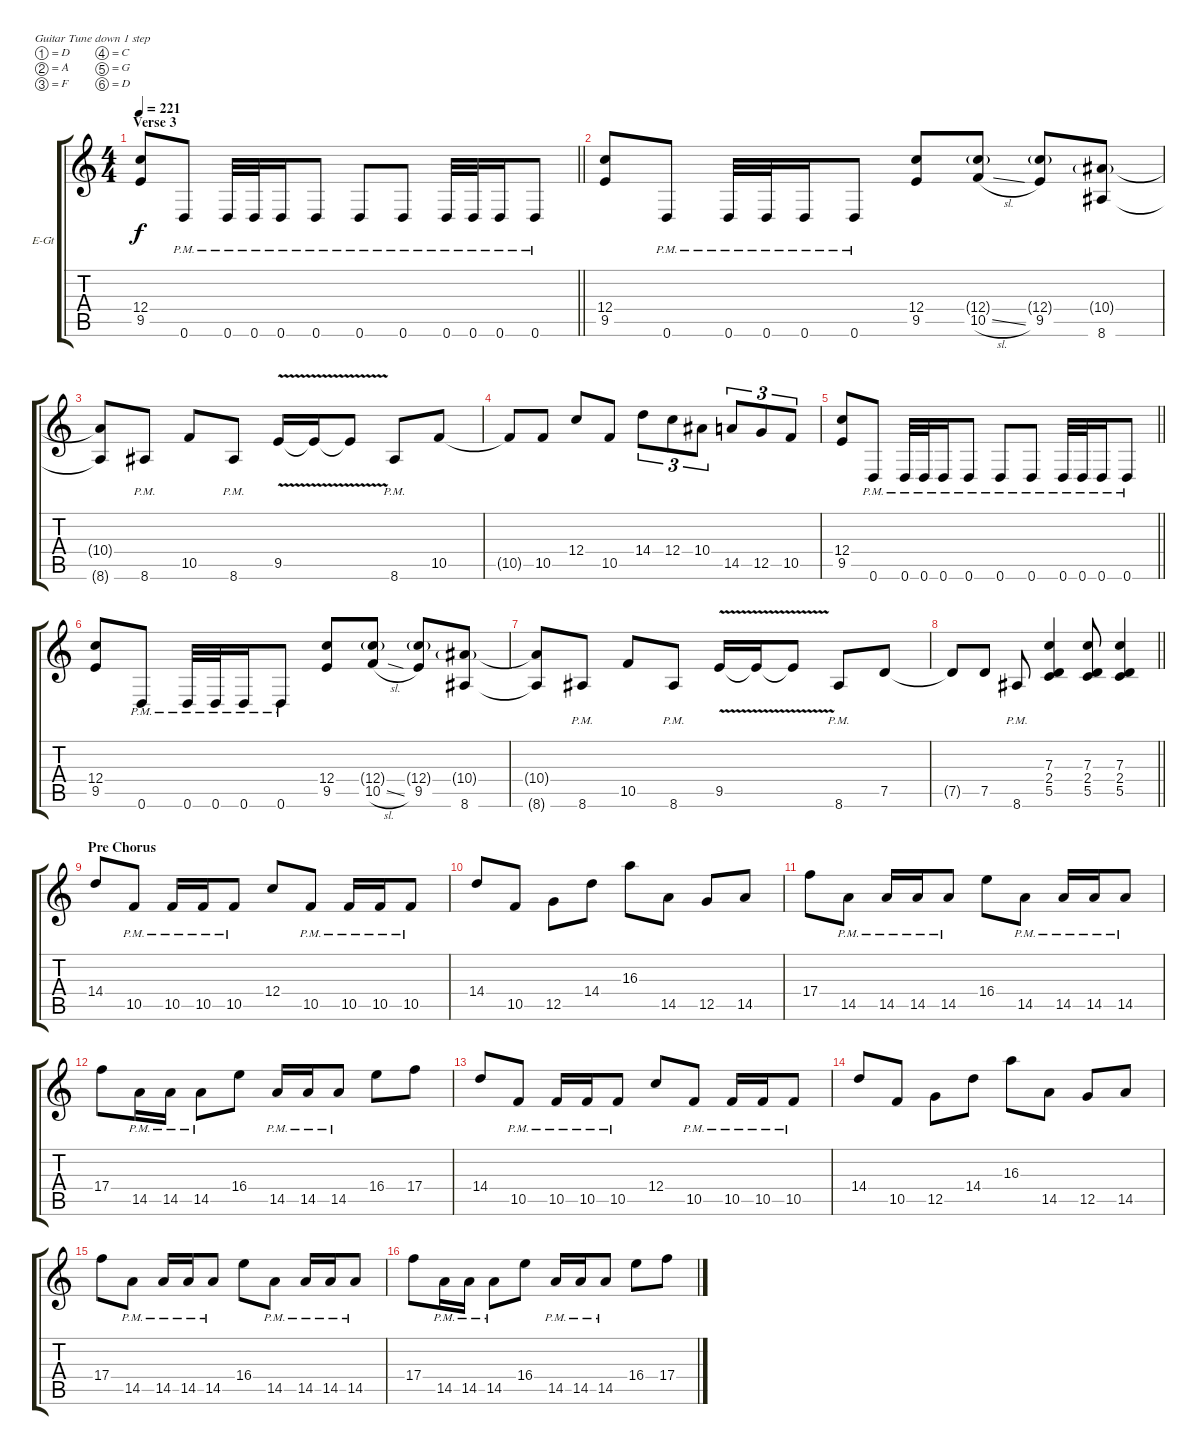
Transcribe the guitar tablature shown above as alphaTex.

\bracketExtendMode groupsimilarinstruments
\firstSystemTrackNameOrientation horizontal
\otherSystemsTrackNameOrientation horizontal
\track ("Matt Heafy" "E-Gt") {instrument distortionguitar}
\staff {score tabs}
\tuning (D4 A3 F3 C3 G2 D2)
\ts (4 4)
\section ("" "Verse 3")
\tempo 221
\clef g2
\barLineRight lightlight
\ks c
(12.4 9.5).8{dy f} 0.6{pm}.8 0.6{pm}.32 0.6{pm}.32 0.6{pm}.16 0.6{pm}.8 0.6{pm}.8 0.6{pm}.8 0.6{pm}.32 0.6{pm}.32 0.6{pm}.16 0.6{pm}.8 |
(12.4 9.5).8 0.6{pm}.8 0.6{pm}.32 0.6{pm}.32 0.6{pm}.16 0.6{pm}.8 (12.4 9.5).8 (12.4{g} 10.5{sl}).8 (12.4{g} 9.5).8 (10.4{g} 8.6).8 |
(10.4{t} 8.6{t}).8 8.6{pm}.8 10.5.8 8.6{pm}.8 9.5{v}.16 9.5{v t}.16 9.5{v t}.8 8.6{pm}.8 10.5.8 |
10.5{t}.8 10.5.8 12.4.8 10.5.8 14.4.8{tu (3 2)} 12.4.8{tu (3 2)} 10.4.8{tu (3 2)} 14.5.8{tu (3 2)} 12.5.8{tu (3 2)} 10.5.8{tu (3 2)} |
\barLineRight lightlight
(12.4 9.5).8 0.6{pm}.8 0.6{pm}.32 0.6{pm}.32 0.6{pm}.16 0.6{pm}.8 0.6{pm}.8 0.6{pm}.8 0.6{pm}.32 0.6{pm}.32 0.6{pm}.16 0.6{pm}.8 |
(12.4 9.5).8 0.6{pm}.8 0.6{pm}.32 0.6{pm}.32 0.6{pm}.16 0.6{pm}.8 (12.4 9.5).8 (12.4{g} 10.5{sl}).8 (12.4{g} 9.5).8 (10.4{g} 8.6).8 |
(10.4{t} 8.6{t}).8 8.6{pm}.8 10.5.8 8.6{pm}.8 9.5{v}.16 9.5{v t}.16 9.5{v t}.8 8.6{pm}.8 7.5.8 |
\barLineRight lightlight
7.5{t}.8 7.5.8 8.6{pm}.8 (7.3 2.4 5.5).4 (7.3 2.4 5.5).8 (7.3 2.4 5.5).4 |
\section ("" "Pre Chorus")
14.4.8 10.5{pm}.8 10.5{pm}.16 10.5{pm}.16 10.5{pm}.8 12.4.8 10.5{pm}.8 10.5{pm}.16 10.5{pm}.16 10.5{pm}.8 |
14.4.8 10.5.8 12.5.8 14.4.8 16.3.8 14.5.8 12.5.8 14.5.8 |
17.4.8 14.5{pm}.8 14.5{pm}.16 14.5{pm}.16 14.5{pm}.8 16.4.8 14.5{pm}.8 14.5{pm}.16 14.5{pm}.16 14.5{pm}.8 |
17.4.8 14.5{pm}.16 14.5{pm}.16 14.5{pm}.8 16.4.8 14.5{pm}.16 14.5{pm}.16 14.5{pm}.8 16.4.8 17.4.8 |
14.4.8 10.5{pm}.8 10.5{pm}.16 10.5{pm}.16 10.5{pm}.8 12.4.8 10.5{pm}.8 10.5{pm}.16 10.5{pm}.16 10.5{pm}.8 |
14.4.8 10.5.8 12.5.8 14.4.8 16.3.8 14.5.8 12.5.8 14.5.8 |
17.4.8 14.5{pm}.8 14.5{pm}.16 14.5{pm}.16 14.5{pm}.8 16.4.8 14.5{pm}.8 14.5{pm}.16 14.5{pm}.16 14.5{pm}.8 |
17.4.8 14.5{pm}.16 14.5{pm}.16 14.5{pm}.8 16.4.8 14.5{pm}.16 14.5{pm}.16 14.5{pm}.8 16.4.8 17.4.8
